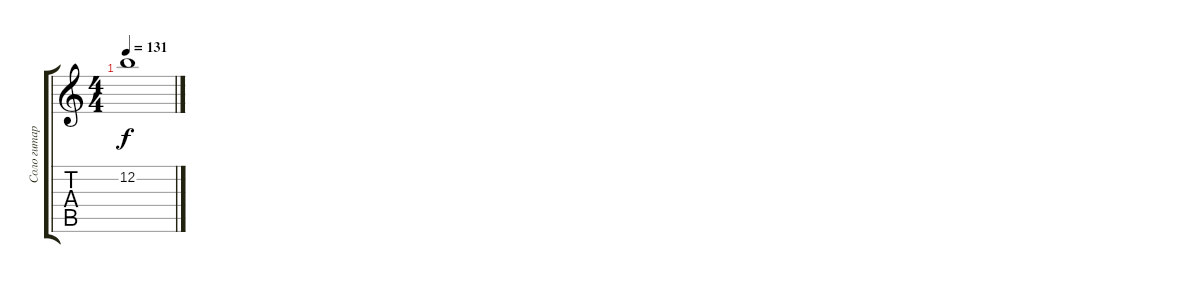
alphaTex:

\track ("Соло гитара - дисторшн" "Соло гитар") {instrument distortionguitar}
\staff {score tabs}
\tuning (E4 B3 G3 D3 A2 E2) {hide}
\ts (4 4)
\tempo 131
\clef g2
\ks c
12.2{t}.1{dy f volume 5}
